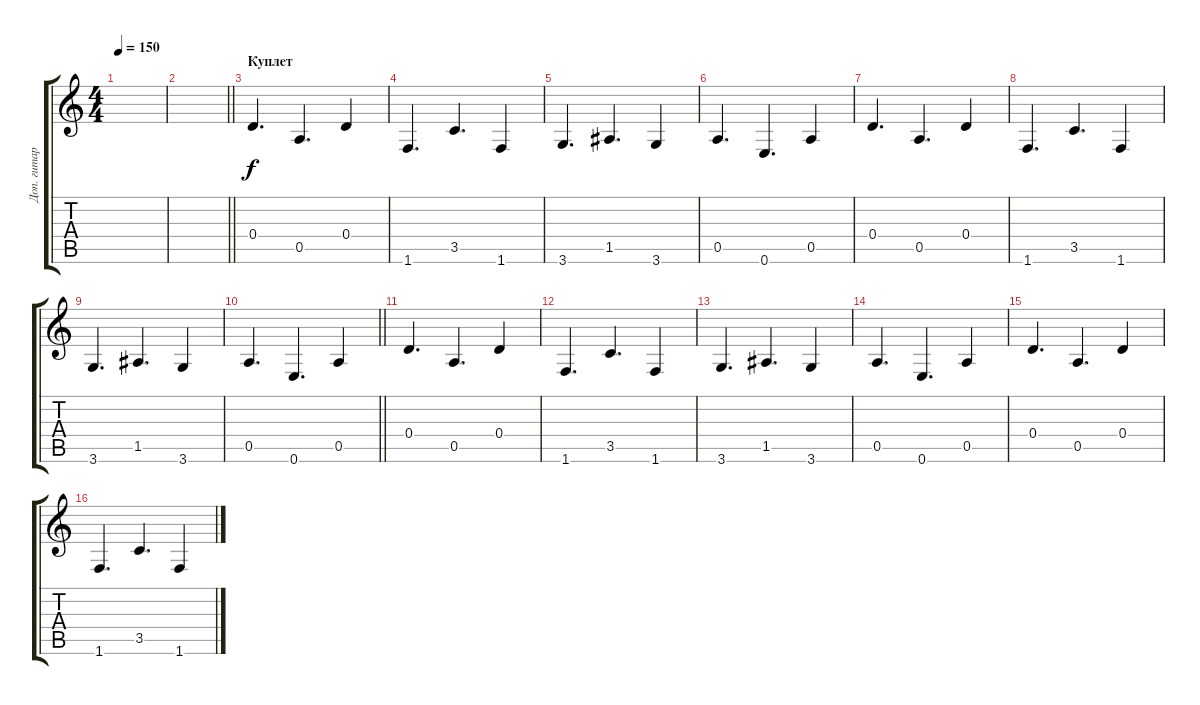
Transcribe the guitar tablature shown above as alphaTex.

\track ("Доп. гитара" "Доп. гитар") {instrument acousticguitarsteel}
\staff {score tabs}
\tuning (E4 B3 G3 D3 A2 E2) {hide}
\ts (4 4)
\tempo 150
\clef g2
\ks c
|
\barLineRight lightlight
|
\section ("" "Куплет")
0.4.4{d} 0.5.4{d} 0.4.4 |
1.6.4{d} 3.5.4{d} 1.6.4 |
3.6.4{d} 1.5.4{d} 3.6.4 |
0.5.4{d} 0.6.4{d} 0.5.4 |
0.4.4{d} 0.5.4{d} 0.4.4 |
1.6.4{d} 3.5.4{d} 1.6.4 |
3.6.4{d} 1.5.4{d} 3.6.4 |
\barLineRight lightlight
0.5.4{d} 0.6.4{d} 0.5.4 |
\section ("" " ")
0.4.4{d} 0.5.4{d} 0.4.4 |
1.6.4{d} 3.5.4{d} 1.6.4 |
3.6.4{d} 1.5.4{d} 3.6.4 |
0.5.4{d} 0.6.4{d} 0.5.4 |
0.4.4{d} 0.5.4{d} 0.4.4 |
1.6.4{d} 3.5.4{d} 1.6.4
